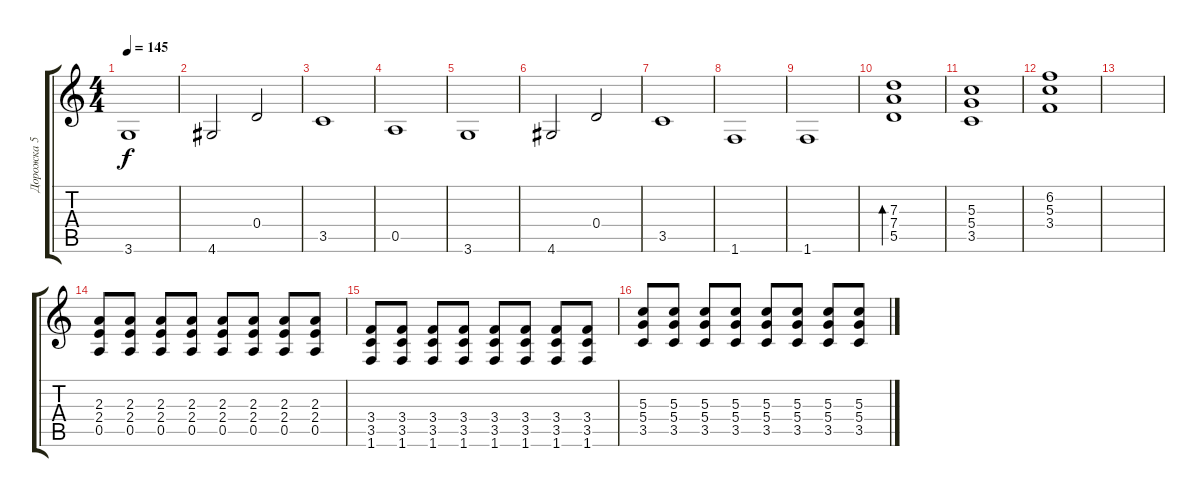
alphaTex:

\track ("Дорожка 5" "Дорожка 5") {instrument electricguitarmuted}
\staff {score tabs}
\tuning (E4 B3 G3 D3 A2 E2) {hide}
\ts (4 4)
\tempo 145
\clef g2
\ks c
3.6.1{dy f instrument distortionguitar} |
4.6.2 0.4.2 |
3.5.1 |
0.5.1 |
3.6.1 |
4.6.2 0.4.2 |
3.5.1 |
1.6.1 |
1.6.1 |
(7.3 7.4 5.5).1{bd 480 instrument electricguitarclean} |
(5.3 5.4 3.5).1 |
(6.2 5.3 3.4).1 |
|
(2.3 2.4 0.5).8{instrument distortionguitar} (2.3 2.4 0.5).8 (2.3 2.4 0.5).8 (2.3 2.4 0.5).8 (2.3 2.4 0.5).8 (2.3 2.4 0.5).8 (2.3 2.4 0.5).8 (2.3 2.4 0.5).8 |
(3.4 3.5 1.6).8 (3.4 3.5 1.6).8 (3.4 3.5 1.6).8 (3.4 3.5 1.6).8 (3.4 3.5 1.6).8 (3.4 3.5 1.6).8 (3.4 3.5 1.6).8 (3.4 3.5 1.6).8 |
(5.3 5.4 3.5).8 (5.3 5.4 3.5).8 (5.3 5.4 3.5).8 (5.3 5.4 3.5).8 (5.3 5.4 3.5).8 (5.3 5.4 3.5).8 (5.3 5.4 3.5).8 (5.3 5.4 3.5).8
